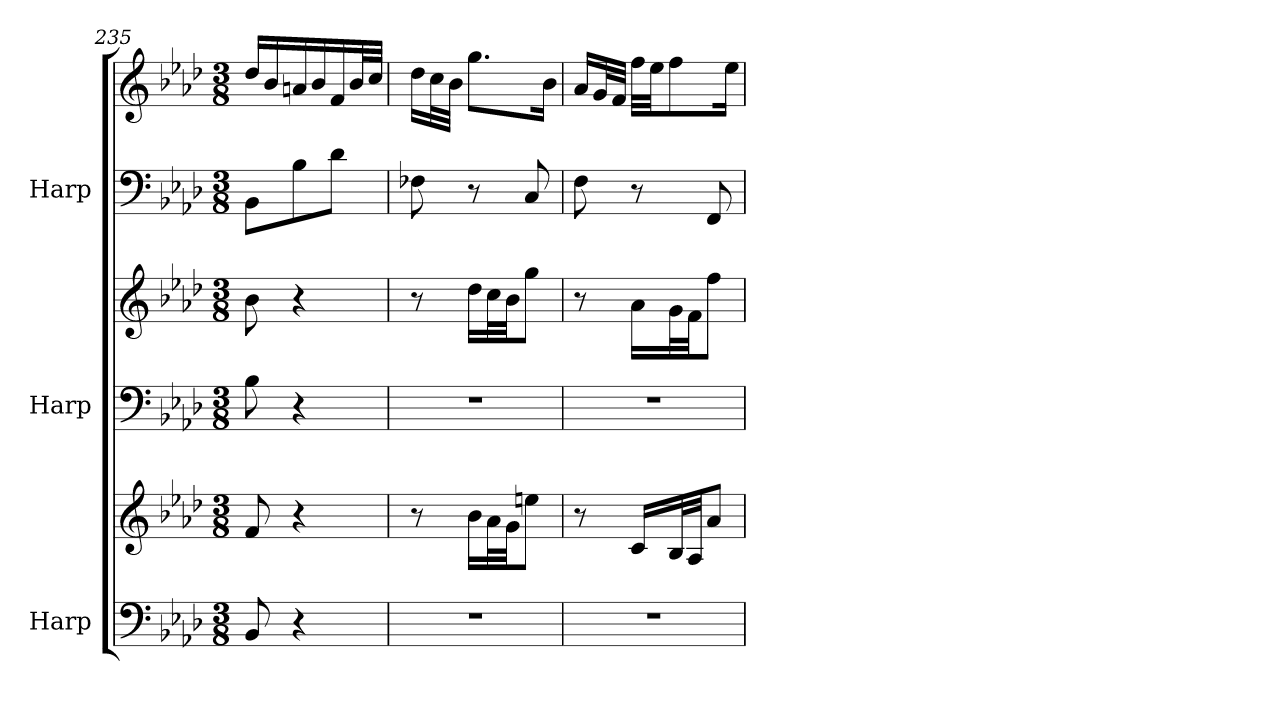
**kern	**kern	**kern	**kern	**kern	**kern
*part3	*part3	*part2	*part2	*part1	*part1
*staff6	*staff5	*staff4	*staff3	*staff2	*staff1
*I"Harp	*	*I"Harp	*	*I"Harp	*
*I'Hp	*	*I'Hp	*	*I'Hp	*
*clefF4	*clefG2	*clefF4	*clefG2	*clefF4	*clefG2
*k[b-e-a-d-]	*k[b-e-a-d-]	*k[b-e-a-d-]	*k[b-e-a-d-]	*k[b-e-a-d-]	*k[b-e-a-d-]
*M3/8	*M3/8	*M3/8	*M3/8	*M3/8	*M3/8
=235	=235	=235	=235	=235	=235
8BB-/	8f/	8B-\	8b-\	8BB-\L	16dd-/LL
.	.	.	.	.	16b-/
4r	4r	4r	4r	8B-\	16an/
.	.	.	.	.	16b-/
.	.	.	.	8d-\J	16f/
.	.	.	.	.	32b-/L
.	.	.	.	.	32cc/JJJ
=236	=236	=236	=236	=236	=236
4.r	8r	4.r	8r	8F-X\	16dd-\LL
.	.	.	.	.	32cc\L
.	.	.	.	.	32b-\JJJ
.	16b-\LL	.	16dd-\LL	8r	8.gg\L
.	32a-\L	.	32cc\L	.	.
.	32g\JJ	.	32b-\JJ	.	.
.	8een\J	.	8gg\J	8C/	.
.	.	.	.	.	16b-\Jk
!!LO:LB:g=z
=237	=237	=237	=237	=237	=237
4.r	8r	4.r	8r	8F\	16a-/LL
.	.	.	.	.	32g/L
.	.	.	.	.	32f/JJJ
.	16c/LL	.	16a-\LL	8r	32ff\LLL
.	.	.	.	.	32ee-\JJ
.	32B-/L	.	32g\L	.	8ff\
.	32A-/JJ	.	32f\JJ	.	.
.	8a-/J	.	8ff\J	8FF/	.
.	.	.	.	.	16ee-\Jk
=	=	=	=	=	=
*-	*-	*-	*-	*-	*-
